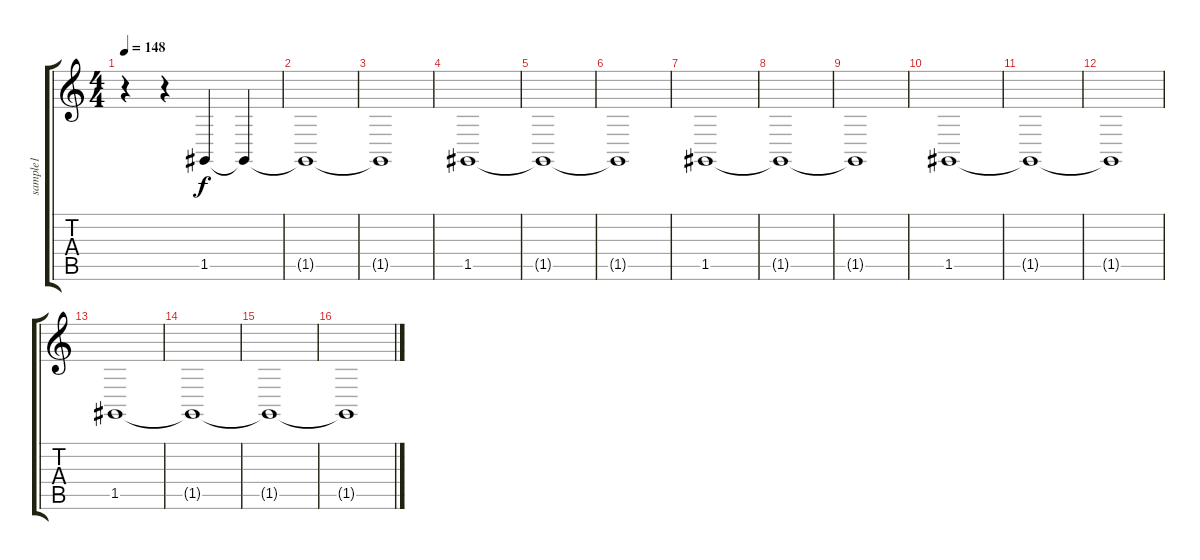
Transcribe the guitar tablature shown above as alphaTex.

\track ("sample1" "sample1") {instrument stringensemble2}
\staff {score tabs}
\tuning (D4 A3 F3 C3 G2 C2) {hide}
\ts (4 4)
\tempo 148
\clef g2
\ks c
r.4{dy f instrument stringensemble2} r.4 1.5.4 1.5{t}.4 |
1.5{t}.1 |
1.5{t}.1 |
1.5.1 |
1.5{t}.1 |
1.5{t}.1 |
1.5.1 |
1.5{t}.1 |
1.5{t}.1 |
1.5.1 |
1.5{t}.1 |
1.5{t}.1 |
1.5.1 |
1.5{t}.1 |
1.5{t}.1 |
1.5{t}.1
